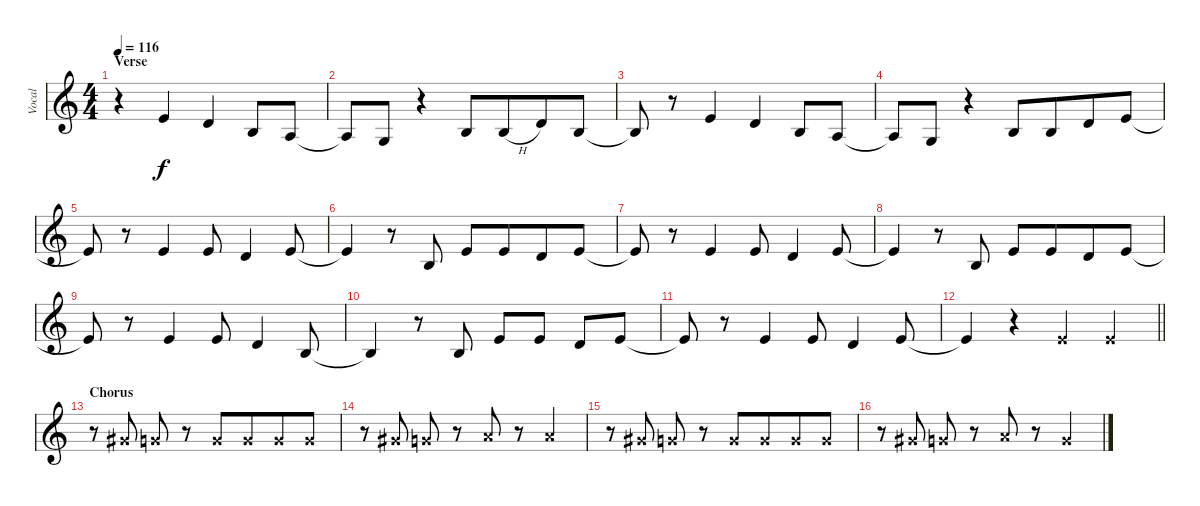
\track ("Vocal" "Vocal") {instrument violin}
\staff {score}
\tuning (E4 B3 G3 D3 A2 D2) {hide}
\ts (4 4)
\section ("" "Verse")
\tempo 116
\clef g2
\ks c
r.4{dy f} 0.1.4 3.2.4 0.2.8{beam Up} 2.3.8{beam Up} |
2.3{t}.8 0.3.8 r.4 0.2.8 0.2{h}.8{beam merge} 3.2.8 0.2.8 |
0.2{t}.8 r.8 0.1.4 3.2.4 0.2.8 2.3.8 |
2.3{t}.8 0.3.8 r.4 0.2.8 0.2.8{beam merge} 3.2.8 0.1.8 |
0.1{t}.8 r.8 0.1.4 0.1.8 3.2.4 0.1.8 |
0.1{t}.4 r.8 0.2.8 0.1.8 0.1.8{beam merge} 3.2.8 0.1.8 |
0.1{t}.8 r.8 0.1.4 0.1.8 3.2.4 0.1.8 |
0.1{t}.4 r.8 0.2.8 0.1.8 0.1.8{beam merge} 3.2.8 0.1.8 |
0.1{t}.8 r.8 0.1.4 0.1.8 3.2.4 4.3.8 |
4.3{t}.4 r.8 4.3.8 0.1.8 0.1.8 3.2.8 0.1.8 |
0.1{t}.8 r.8 0.1.4 0.1.8 3.2.4 0.1.8 |
\barLineRight lightlight
0.1{t}.4 r.4 0.1{x}.4 0.1{x}.4 |
\section ("" "Chorus")
r.8 4.1{x}.8 3.1{x}.8 r.8 3.1{x}.8 3.1{x}.8{beam merge} 3.1{x}.8 3.1{x}.8 |
r.8 4.1{x}.8 3.1{x}.8 r.8 5.1{x}.8 r.8 5.1{x}.4 |
r.8 4.1{x}.8 3.1{x}.8 r.8 3.1{x}.8 3.1{x}.8{beam merge} 3.1{x}.8 3.1{x}.8 |
r.8 4.1{x}.8 3.1{x}.8 r.8 5.1{x}.8 r.8 3.1{x}.4
